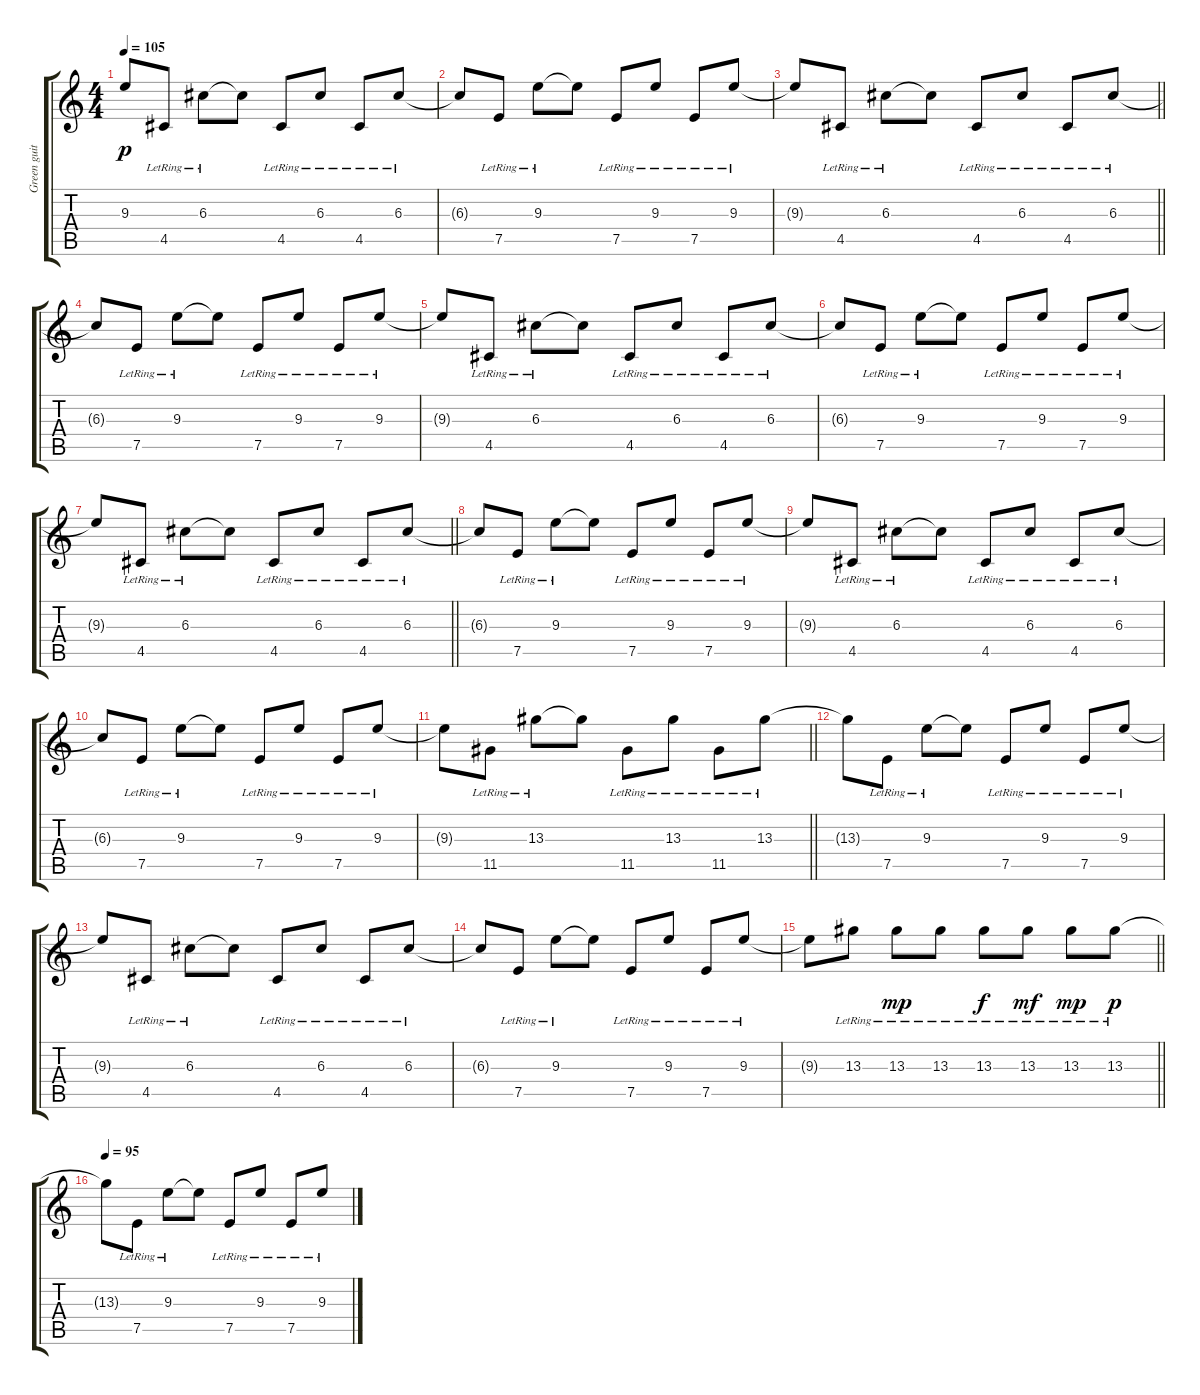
\track ("Green guitar" "Green guit") {instrument electricguitarclean}
\staff {score tabs}
\tuning (E4 B3 G3 D3 A2 E2) {hide}
\ts (4 4)
\tempo 105
\clef g2
\ks c
9.3{t}.8{dy p} 4.5{lr}.8 6.3{lr}.8 6.3{t}.8 4.5{lr}.8 6.3{lr}.8 4.5{lr}.8 6.3{lr}.8 |
6.3{t}.8 7.5{lr}.8 9.3{lr}.8 9.3{t}.8 7.5{lr}.8 9.3{lr}.8 7.5{lr}.8 9.3{lr}.8 |
\barLineRight lightlight
9.3{t}.8 4.5{lr}.8 6.3{lr}.8 6.3{t}.8 4.5{lr}.8 6.3{lr}.8 4.5{lr}.8 6.3{lr}.8 |
\section ("" "")
6.3{t}.8 7.5{lr}.8 9.3{lr}.8 9.3{t}.8 7.5{lr}.8 9.3{lr}.8 7.5{lr}.8 9.3{lr}.8 |
9.3{t}.8 4.5{lr}.8 6.3{lr}.8 6.3{t}.8 4.5{lr}.8 6.3{lr}.8 4.5{lr}.8 6.3{lr}.8 |
6.3{t}.8 7.5{lr}.8 9.3{lr}.8 9.3{t}.8 7.5{lr}.8 9.3{lr}.8 7.5{lr}.8 9.3{lr}.8 |
\barLineRight lightlight
9.3{t}.8 4.5{lr}.8 6.3{lr}.8 6.3{t}.8 4.5{lr}.8 6.3{lr}.8 4.5{lr}.8 6.3{lr}.8 |
\section ("" "")
6.3{t}.8 7.5{lr}.8 9.3{lr}.8 9.3{t}.8 7.5{lr}.8 9.3{lr}.8 7.5{lr}.8 9.3{lr}.8 |
9.3{t}.8 4.5{lr}.8 6.3{lr}.8 6.3{t}.8 4.5{lr}.8 6.3{lr}.8 4.5{lr}.8 6.3{lr}.8 |
6.3{t}.8 7.5{lr}.8 9.3{lr}.8 9.3{t}.8 7.5{lr}.8 9.3{lr}.8 7.5{lr}.8 9.3{lr}.8 |
\barLineRight lightlight
9.3{t}.8 11.5{lr}.8 13.3{lr}.8 13.3{t}.8 11.5{lr}.8 13.3{lr}.8 11.5{lr}.8 13.3{lr}.8 |
\section ("" "")
13.3{t}.8 7.5{lr}.8 9.3{lr}.8 9.3{t}.8 7.5{lr}.8 9.3{lr}.8 7.5{lr}.8 9.3{lr}.8 |
9.3{t}.8 4.5{lr}.8 6.3{lr}.8 6.3{t}.8 4.5{lr}.8 6.3{lr}.8 4.5{lr}.8 6.3{lr}.8 |
6.3{t}.8 7.5{lr}.8 9.3{lr}.8 9.3{t}.8 7.5{lr}.8 9.3{lr}.8 7.5{lr}.8 9.3{lr}.8 |
\barLineRight lightlight
9.3{t}.8 13.3{lr}.8 13.3{lr}.8{dy mp} 13.3{lr}.8 13.3{lr}.8{dy f} 13.3{lr}.8{dy mf} 13.3{lr}.8{dy mp} 13.3{lr}.8{dy p} |
\section ("" "")
\tempo 95
13.3{t}.8 7.5{lr}.8 9.3{lr}.8 9.3{t}.8 7.5{lr}.8 9.3{lr}.8 7.5{lr}.8 9.3{lr}.8
